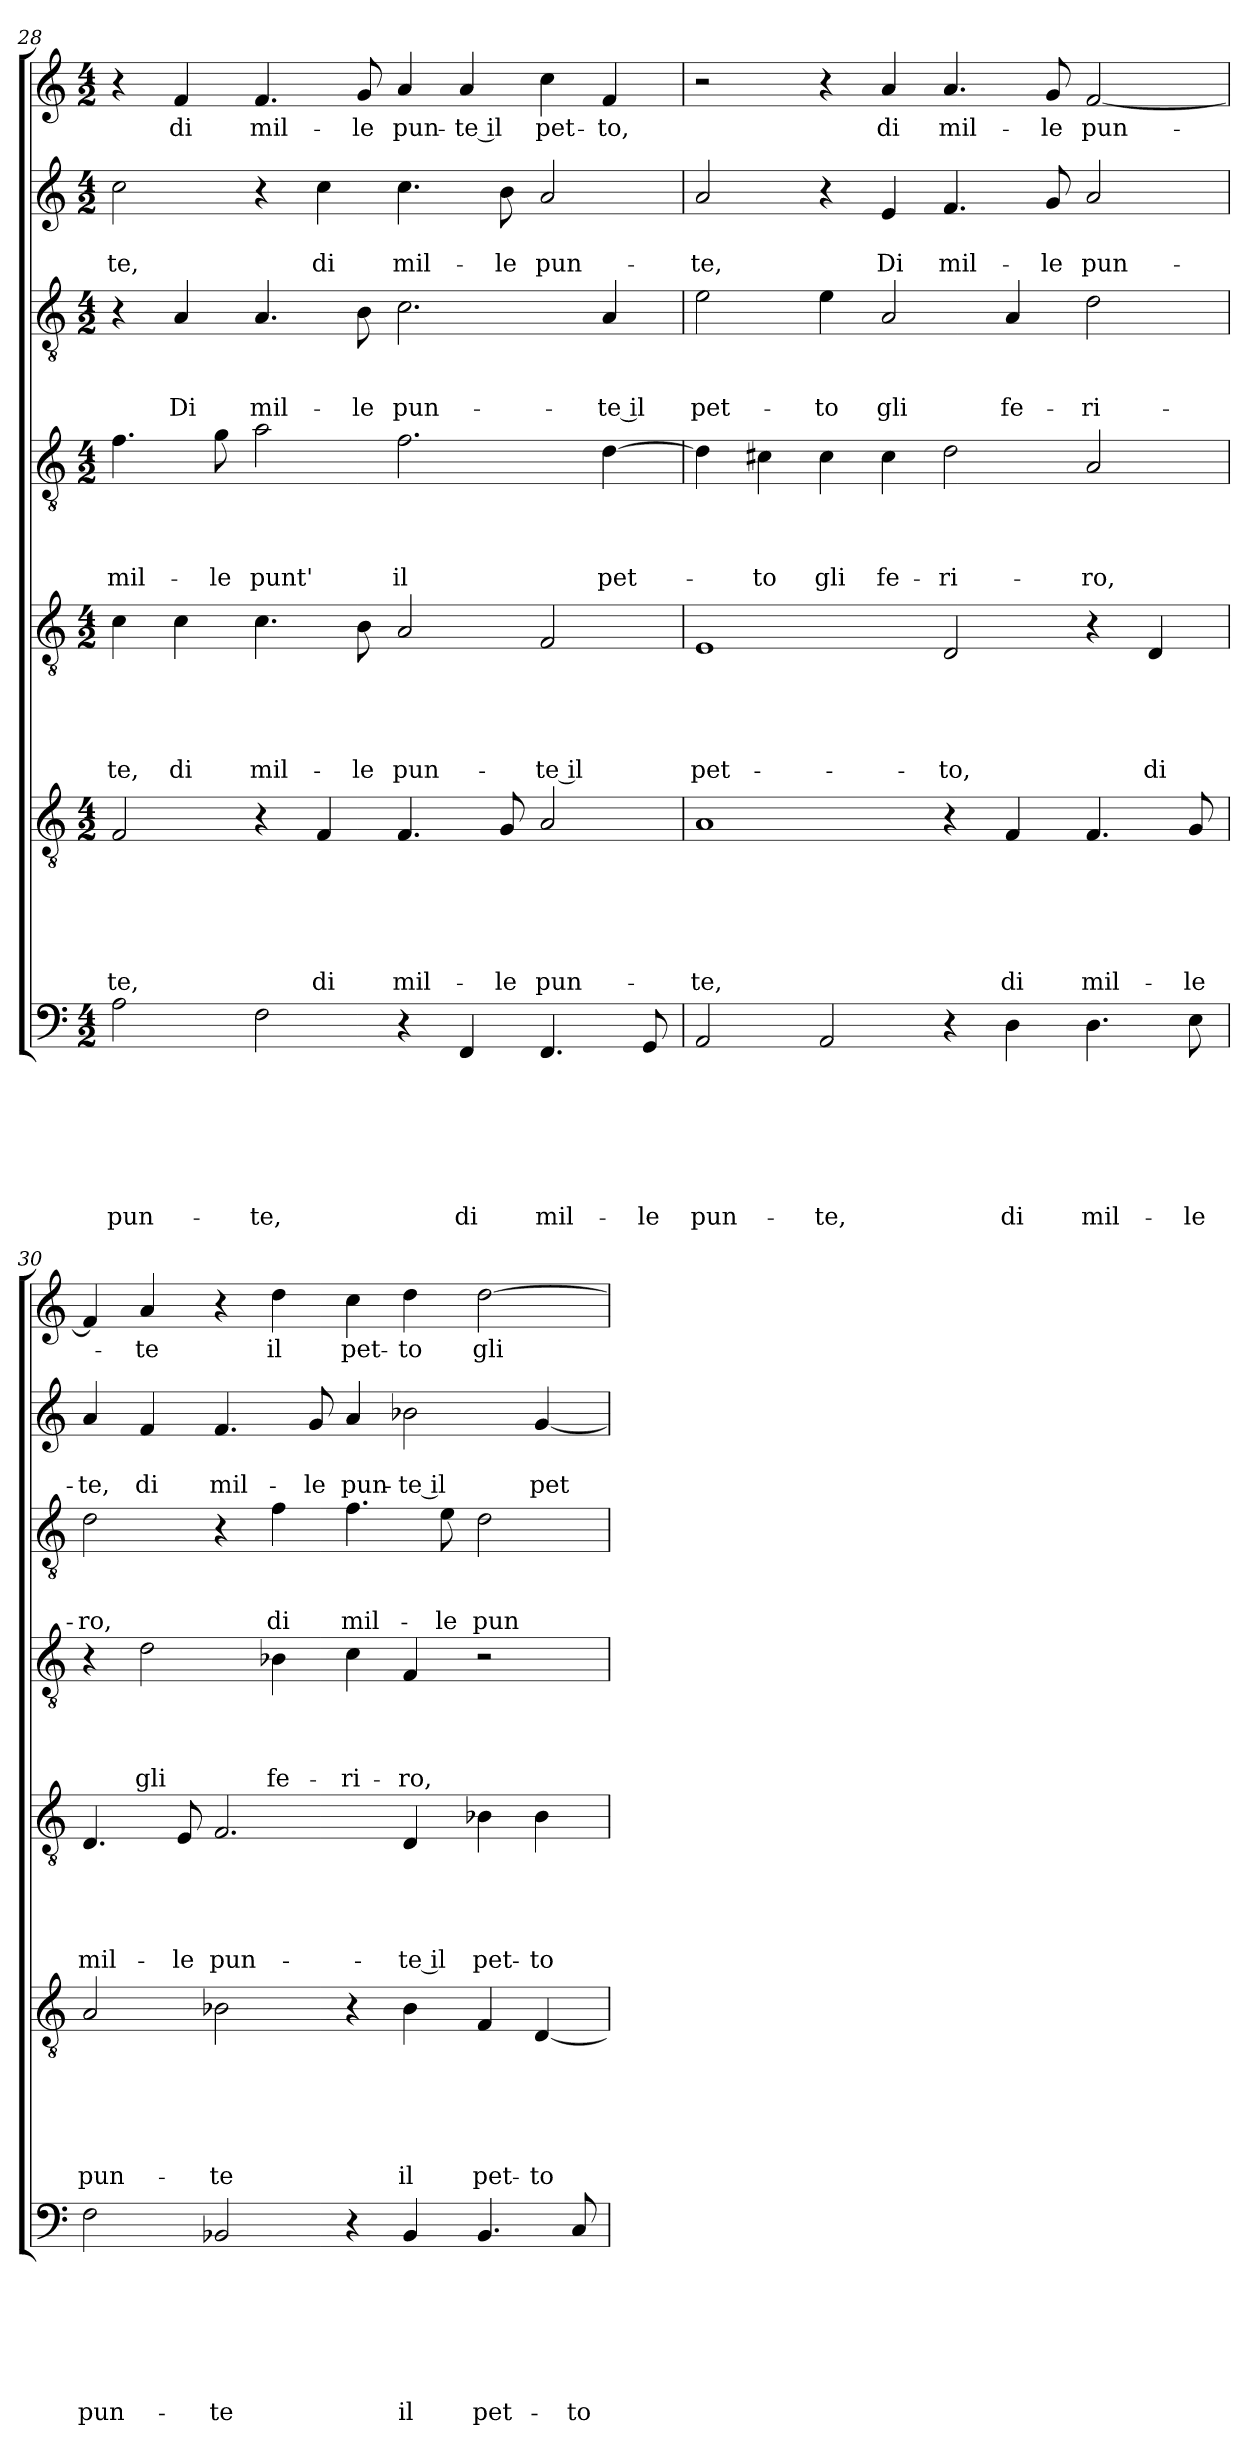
**kern	**text	**text	**text	**text	**text	**text	**text	**kern	**text	**text	**text	**text	**text	**text	**kern	**text	**text	**text	**text	**text	**kern	**text	**text	**text	**text	**kern	**text	**text	**text	**kern	**text	**text	**kern	**text
*part7	*part7	*part7	*part7	*part7	*part7	*part7	*part7	*part6	*part6	*part6	*part6	*part6	*part6	*part6	*part5	*part5	*part5	*part5	*part5	*part5	*part4	*part4	*part4	*part4	*part4	*part3	*part3	*part3	*part3	*part2	*part2	*part2	*part1	*part1
*staff7	*staff7	*staff7	*staff7	*staff7	*staff7	*staff7	*staff7	*staff6	*staff6	*staff6	*staff6	*staff6	*staff6	*staff6	*staff5	*staff5	*staff5	*staff5	*staff5	*staff5	*staff4	*staff4	*staff4	*staff4	*staff4	*staff3	*staff3	*staff3	*staff3	*staff2	*staff2	*staff2	*staff1	*staff1
*clefF4	*	*	*	*	*	*	*	*clefGv2	*	*	*	*	*	*	*clefGv2	*	*	*	*	*	*clefGv2	*	*	*	*	*clefGv2	*	*	*	*clefG2	*	*	*clefG2	*
*k[]	*	*	*	*	*	*	*	*k[]	*	*	*	*	*	*	*k[]	*	*	*	*	*	*k[]	*	*	*	*	*k[]	*	*	*	*k[]	*	*	*k[]	*
*a:	*	*	*	*	*	*	*	*a:	*	*	*	*	*	*	*a:	*	*	*	*	*	*a:	*	*	*	*	*a:	*	*	*	*a:	*	*	*a:	*
*M4/2	*	*	*	*	*	*	*	*M4/2	*	*	*	*	*	*	*M4/2	*	*	*	*	*	*M4/2	*	*	*	*	*M4/2	*	*	*	*M4/2	*	*	*M4/2	*
=28	=28	=28	=28	=28	=28	=28	=28	=28	=28	=28	=28	=28	=28	=28	=28	=28	=28	=28	=28	=28	=28	=28	=28	=28	=28	=28	=28	=28	=28	=28	=28	=28	=28	=28
!	!	!	!	!	!	!	!LO:LY:b	!	!	!	!	!	!	!LO:LY:b	!	!	!	!	!	!LO:LY:b	!	!	!	!	!LO:LY:b	!	!	!	!	!	!	!LO:LY:b	!	!
2A\	.	.	.	.	.	.	pun-	2F/	.	.	.	.	.	-te,	4c\	.	.	.	.	-te,	4.f\	.	.	.	mil-	4r	.	.	.	2cc\	.	-te,	4r	.
!	!	!	!	!	!	!	!	!	!	!	!	!	!	!	!	!	!	!	!	!LO:LY:b	!	!	!	!	!	!	!	!	!LO:LY:b	!	!	!	!	!LO:LY:b
.	.	.	.	.	.	.	.	.	.	.	.	.	.	.	4c\	.	.	.	.	di	.	.	.	.	.	4A/	.	.	Di	.	.	.	4f/	di
!	!	!	!	!	!	!	!	!	!	!	!	!	!	!	!	!	!	!	!	!	!	!	!	!	!LO:LY:b	!	!	!	!	!	!	!	!	!
.	.	.	.	.	.	.	.	.	.	.	.	.	.	.	.	.	.	.	.	.	8g\	.	.	.	-le	.	.	.	.	.	.	.	.	.
!	!	!	!	!	!	!	!LO:LY:b	!	!	!	!	!	!	!	!	!	!	!	!	!LO:LY:b	!	!	!	!	!LO:LY:b	!	!	!	!LO:LY:b	!	!	!	!	!LO:LY:b
2F\	.	.	.	.	.	.	-te,	4r	.	.	.	.	.	.	4.c\	.	.	.	.	mil-	2a\	.	.	.	punt'	4.A/	.	.	mil-	4r	.	.	4.f/	mil-
!	!	!	!	!	!	!	!	!	!	!	!	!	!	!LO:LY:b	!	!	!	!	!	!	!	!	!	!	!	!	!	!	!	!	!	!LO:LY:b	!	!
.	.	.	.	.	.	.	.	4F/	.	.	.	.	.	di	.	.	.	.	.	.	.	.	.	.	.	.	.	.	.	4cc\	.	di	.	.
!	!	!	!	!	!	!	!	!	!	!	!	!	!	!	!	!	!	!	!	!LO:LY:b	!	!	!	!	!	!	!	!	!LO:LY:b	!	!	!	!	!LO:LY:b
.	.	.	.	.	.	.	.	.	.	.	.	.	.	.	8B\	.	.	.	.	-le	.	.	.	.	.	8B\	.	.	-le	.	.	.	8g/	-le
!	!	!	!	!	!	!	!	!	!	!	!	!	!	!LO:LY:b	!	!	!	!	!	!LO:LY:b	!	!	!	!	!LO:LY:b	!	!	!	!LO:LY:b	!	!	!LO:LY:b	!	!LO:LY:b
4r	.	.	.	.	.	.	.	4.F/	.	.	.	.	.	mil-	2A/	.	.	.	.	pun-	2.f\	.	.	.	il	2.c\	.	.	pun-	4.cc\	.	mil-	4a/	pun-
!	!	!	!	!	!	!	!LO:LY:b	!	!	!	!	!	!	!	!	!	!	!	!	!	!	!	!	!	!	!	!	!	!	!	!	!	!	!LO:LY:b
4FF/	.	.	.	.	.	.	di	.	.	.	.	.	.	.	.	.	.	.	.	.	.	.	.	.	.	.	.	.	.	.	.	.	4a/	-te il
!	!	!	!	!	!	!	!	!	!	!	!	!	!	!LO:LY:b	!	!	!	!	!	!	!	!	!	!	!	!	!	!	!	!	!	!LO:LY:b	!	!
.	.	.	.	.	.	.	.	8G/	.	.	.	.	.	-le	.	.	.	.	.	.	.	.	.	.	.	.	.	.	.	8b\	.	-le	.	.
!	!	!	!	!	!	!	!LO:LY:b	!	!	!	!	!	!	!LO:LY:b	!	!	!	!	!	!LO:LY:b	!	!	!	!	!	!	!	!	!	!	!	!LO:LY:b	!	!LO:LY:b
4.FF/	.	.	.	.	.	.	mil-	2A/	.	.	.	.	.	pun-	2F/	.	.	.	.	-te il	.	.	.	.	.	.	.	.	.	2a/	.	pun-	4cc\	pet-
!	!	!	!	!	!	!	!	!	!	!	!	!	!	!	!	!	!	!	!	!	!	!	!	!	!LO:LY:b	!	!	!	!LO:LY:b	!	!	!	!	!LO:LY:b
.	.	.	.	.	.	.	.	.	.	.	.	.	.	.	.	.	.	.	.	.	[4d\	.	.	.	pet-	4A/	.	.	-te il	.	.	.	4f/	-to,
!	!	!	!	!	!	!	!LO:LY:b	!	!	!	!	!	!	!	!	!	!	!	!	!	!	!	!	!	!	!	!	!	!	!	!	!	!	!
8GG/	.	.	.	.	.	.	-le	.	.	.	.	.	.	.	.	.	.	.	.	.	.	.	.	.	.	.	.	.	.	.	.	.	.	.
=29	=29	=29	=29	=29	=29	=29	=29	=29	=29	=29	=29	=29	=29	=29	=29	=29	=29	=29	=29	=29	=29	=29	=29	=29	=29	=29	=29	=29	=29	=29	=29	=29	=29	=29
!	!	!	!	!	!	!	!LO:LY:b	!	!	!	!	!	!	!LO:LY:b	!	!	!	!	!	!LO:LY:b	!	!	!	!	!	!	!	!	!LO:LY:b	!	!	!LO:LY:b	!	!
2AA/	.	.	.	.	.	.	pun-	1A	.	.	.	.	.	-te,	1E	.	.	.	.	pet-	4d\]	.	.	.	.	2e\	.	.	pet-	2a/	.	-te,	2r	.
!	!	!	!	!	!	!	!	!	!	!	!	!	!	!	!	!	!	!	!	!	!	!	!	!	!LO:LY:b	!	!	!	!	!	!	!	!	!
.	.	.	.	.	.	.	.	.	.	.	.	.	.	.	.	.	.	.	.	.	4c#X\	.	.	.	-to	.	.	.	.	.	.	.	.	.
!	!	!	!	!	!	!	!LO:LY:b	!	!	!	!	!	!	!	!	!	!	!	!	!	!	!	!	!	!LO:LY:b	!	!	!	!LO:LY:b	!	!	!	!	!
2AA/	.	.	.	.	.	.	-te,	.	.	.	.	.	.	.	.	.	.	.	.	.	4c#\	.	.	.	gli	4e\	.	.	-to	4r	.	.	4r	.
!	!	!	!	!	!	!	!	!	!	!	!	!	!	!	!	!	!	!	!	!	!	!	!	!	!LO:LY:b	!	!	!	!LO:LY:b	!	!	!LO:LY:b	!	!LO:LY:b
.	.	.	.	.	.	.	.	.	.	.	.	.	.	.	.	.	.	.	.	.	4c#\	.	.	.	fe-	2A/	.	.	gli	4e/	.	Di	4a/	di
!	!	!	!	!	!	!	!	!	!	!	!	!	!	!	!	!	!	!	!	!LO:LY:b	!	!	!	!	!LO:LY:b	!	!	!	!	!	!	!LO:LY:b	!	!LO:LY:b
4r	.	.	.	.	.	.	.	4r	.	.	.	.	.	.	2D/	.	.	.	.	-to,	2d\	.	.	.	-ri-	.	.	.	.	4.f/	.	mil-	4.a/	mil-
!	!	!	!	!	!	!	!LO:LY:b	!	!	!	!	!	!	!LO:LY:b	!	!	!	!	!	!	!	!	!	!	!	!	!	!	!LO:LY:b	!	!	!	!	!
4D\	.	.	.	.	.	.	di	4F/	.	.	.	.	.	di	.	.	.	.	.	.	.	.	.	.	.	4A/	.	.	fe-	.	.	.	.	.
!	!	!	!	!	!	!	!	!	!	!	!	!	!	!	!	!	!	!	!	!	!	!	!	!	!	!	!	!	!	!	!	!LO:LY:b	!	!LO:LY:b
.	.	.	.	.	.	.	.	.	.	.	.	.	.	.	.	.	.	.	.	.	.	.	.	.	.	.	.	.	.	8g/	.	-le	8g/	-le
!	!	!	!	!	!	!	!LO:LY:b	!	!	!	!	!	!	!LO:LY:b	!	!	!	!	!	!	!	!	!	!	!LO:LY:b	!	!	!	!LO:LY:b	!	!	!LO:LY:b	!	!LO:LY:b
4.D\	.	.	.	.	.	.	mil-	4.F/	.	.	.	.	.	mil-	4r	.	.	.	.	.	2A/	.	.	.	-ro,	2d\	.	.	-ri-	2a/	.	pun-	[2f/	pun-
!	!	!	!	!	!	!	!	!	!	!	!	!	!	!	!	!	!	!	!	!LO:LY:b	!	!	!	!	!	!	!	!	!	!	!	!	!	!
.	.	.	.	.	.	.	.	.	.	.	.	.	.	.	4D/	.	.	.	.	di	.	.	.	.	.	.	.	.	.	.	.	.	.	.
!	!	!	!	!	!	!	!LO:LY:b	!	!	!	!	!	!	!LO:LY:b	!	!	!	!	!	!	!	!	!	!	!	!	!	!	!	!	!	!	!	!
8E\	.	.	.	.	.	.	-le	8G/	.	.	.	.	.	-le	.	.	.	.	.	.	.	.	.	.	.	.	.	.	.	.	.	.	.	.
!!LO:LB:g=z
=30	=30	=30	=30	=30	=30	=30	=30	=30	=30	=30	=30	=30	=30	=30	=30	=30	=30	=30	=30	=30	=30	=30	=30	=30	=30	=30	=30	=30	=30	=30	=30	=30	=30	=30
!	!	!	!	!	!	!	!LO:LY:b	!	!	!	!	!	!	!LO:LY:b	!	!	!	!	!	!LO:LY:b	!	!	!	!	!	!	!	!	!LO:LY:b	!	!	!LO:LY:b	!	!
2F\	.	.	.	.	.	.	pun-	2A/	.	.	.	.	.	pun-	4.D/	.	.	.	.	mil-	4r	.	.	.	.	2d\	.	.	-ro,	4a/	.	-te,	4f/]	.
!	!	!	!	!	!	!	!	!	!	!	!	!	!	!	!	!	!	!	!	!	!	!	!	!	!LO:LY:b	!	!	!	!	!	!	!LO:LY:b	!	!LO:LY:b
.	.	.	.	.	.	.	.	.	.	.	.	.	.	.	.	.	.	.	.	.	2d\	.	.	.	gli	.	.	.	.	4f/	.	di	4a/	-te
!	!	!	!	!	!	!	!	!	!	!	!	!	!	!	!	!	!	!	!	!LO:LY:b	!	!	!	!	!	!	!	!	!	!	!	!	!	!
.	.	.	.	.	.	.	.	.	.	.	.	.	.	.	8E/	.	.	.	.	-le	.	.	.	.	.	.	.	.	.	.	.	.	.	.
!	!	!	!	!	!	!	!LO:LY:b	!	!	!	!	!	!	!LO:LY:b	!	!	!	!	!	!LO:LY:b	!	!	!	!	!	!	!	!	!	!	!	!LO:LY:b	!	!
2BB-X/	.	.	.	.	.	.	-te	2B-X\	.	.	.	.	.	-te	2.F/	.	.	.	.	pun-	.	.	.	.	.	4r	.	.	.	4.f/	.	mil-	4r	.
!	!	!	!	!	!	!	!	!	!	!	!	!	!	!	!	!	!	!	!	!	!	!	!	!	!LO:LY:b	!	!	!	!LO:LY:b	!	!	!	!	!LO:LY:b
.	.	.	.	.	.	.	.	.	.	.	.	.	.	.	.	.	.	.	.	.	4B-X\	.	.	.	fe-	4f\	.	.	di	.	.	.	4dd\	il
!	!	!	!	!	!	!	!	!	!	!	!	!	!	!	!	!	!	!	!	!	!	!	!	!	!	!	!	!	!	!	!	!LO:LY:b	!	!
.	.	.	.	.	.	.	.	.	.	.	.	.	.	.	.	.	.	.	.	.	.	.	.	.	.	.	.	.	.	8g/	.	-le	.	.
!	!	!	!	!	!	!	!	!	!	!	!	!	!	!	!	!	!	!	!	!	!	!	!	!	!LO:LY:b	!	!	!	!LO:LY:b	!	!	!LO:LY:b	!	!LO:LY:b
4r	.	.	.	.	.	.	.	4r	.	.	.	.	.	.	.	.	.	.	.	.	4c\	.	.	.	-ri-	4.f\	.	.	mil-	4a/	.	pun-	4cc\	pet-
!	!	!	!	!	!	!	!LO:LY:b	!	!	!	!	!	!	!LO:LY:b	!	!	!	!	!	!LO:LY:b	!	!	!	!	!LO:LY:b	!	!	!	!	!	!	!LO:LY:b	!	!LO:LY:b
4BB-/	.	.	.	.	.	.	il	4B-\	.	.	.	.	.	il	4D/	.	.	.	.	-te il	4F/	.	.	.	-ro,	.	.	.	.	2b-X\	.	-te il	4dd\	-to
!	!	!	!	!	!	!	!	!	!	!	!	!	!	!	!	!	!	!	!	!	!	!	!	!	!	!	!	!	!LO:LY:b	!	!	!	!	!
.	.	.	.	.	.	.	.	.	.	.	.	.	.	.	.	.	.	.	.	.	.	.	.	.	.	8e\	.	.	-le	.	.	.	.	.
!	!	!	!	!	!	!	!LO:LY:b	!	!	!	!	!	!	!LO:LY:b	!	!	!	!	!	!LO:LY:b	!	!	!	!	!	!	!	!	!LO:LY:b	!	!	!	!	!LO:LY:b
4.BB-/	.	.	.	.	.	.	pet-	4F/	.	.	.	.	.	pet-	4B-X\	.	.	.	.	pet-	2r	.	.	.	.	2d\	.	.	pun-	.	.	.	[2dd\	gli
!	!	!	!	!	!	!	!	!	!	!	!	!	!	!LO:LY:b	!	!	!	!	!	!LO:LY:b	!	!	!	!	!	!	!	!	!	!	!	!LO:LY:b	!	!
.	.	.	.	.	.	.	.	[4D/	.	.	.	.	.	-to	4B-\	.	.	.	.	-to	.	.	.	.	.	.	.	.	.	[4g/	.	pet-	.	.
!	!	!	!	!	!	!	!LO:LY:b	!	!	!	!	!	!	!	!	!	!	!	!	!	!	!	!	!	!	!	!	!	!	!	!	!	!	!
8C/	.	.	.	.	.	.	-to	.	.	.	.	.	.	.	.	.	.	.	.	.	.	.	.	.	.	.	.	.	.	.	.	.	.	.
=	=	=	=	=	=	=	=	=	=	=	=	=	=	=	=	=	=	=	=	=	=	=	=	=	=	=	=	=	=	=	=	=	=	=
*-	*-	*-	*-	*-	*-	*-	*-	*-	*-	*-	*-	*-	*-	*-	*-	*-	*-	*-	*-	*-	*-	*-	*-	*-	*-	*-	*-	*-	*-	*-	*-	*-	*-	*-
